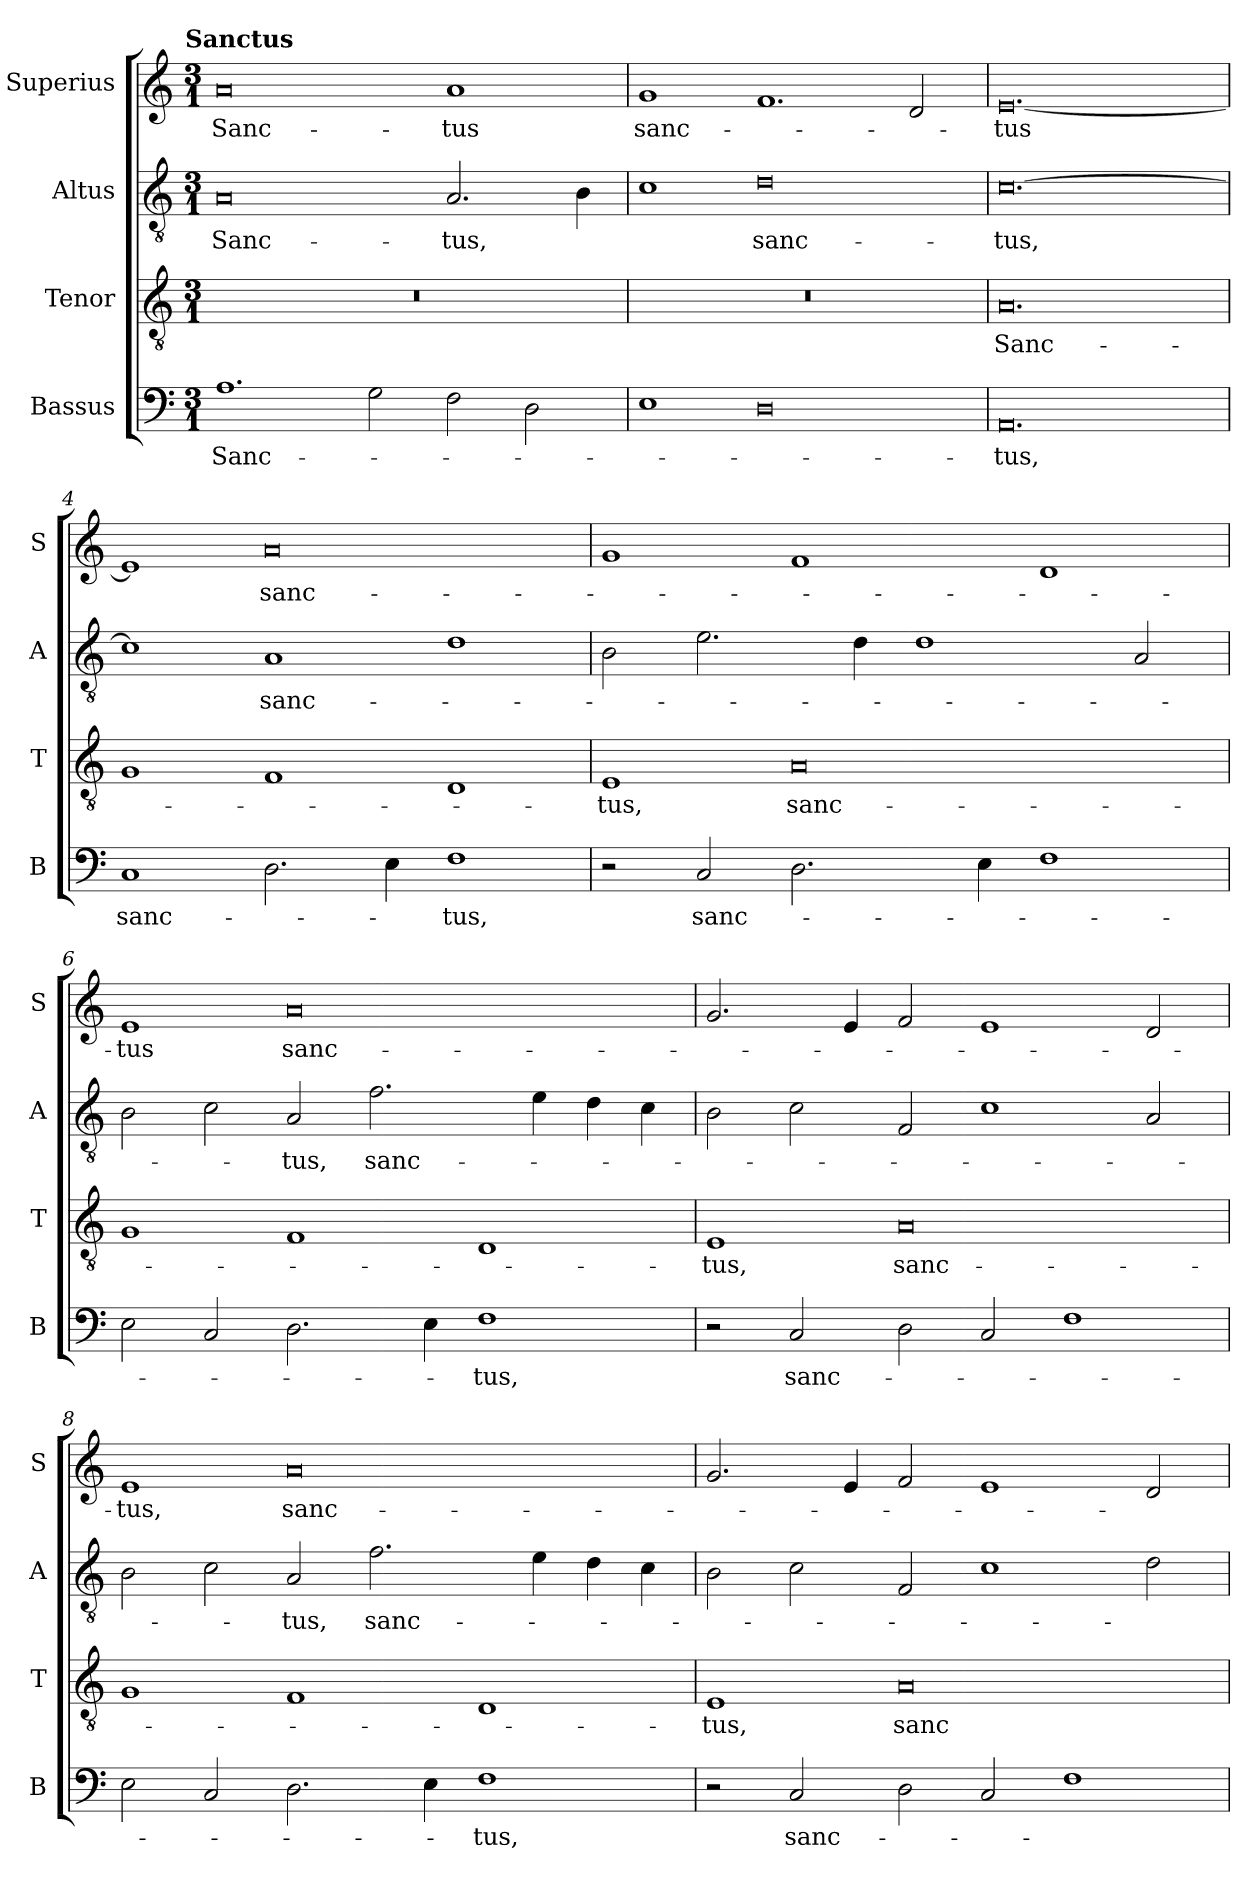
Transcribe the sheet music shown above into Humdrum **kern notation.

**kern	**text	**kern	**text	**kern	**text	**kern	**text
*part4	*part4	*part3	*part3	*part2	*part2	*part1	*part1
*staff4	*staff4	*staff3	*staff3	*staff2	*staff2	*staff1	*staff1
*I"Bassus	*	*I"Tenor	*	*I"Altus	*	*I"Superius	*
*I'B	*	*I'T	*	*I'A	*	*I'S	*
*clefF4	*	*clefGv2	*	*clefGv2	*	*clefG2	*
*k[]	*	*k[]	*	*k[]	*	*k[]	*
!!LO:TX:omd:t=Sanctus
*M3/1	*	*M3/1	*	*M3/1	*	*M3/1	*
=1	=1	=1	=1	=1	=1	=1	=1
1.A	Sanc-	0.r	.	0A	Sanc-	0a	Sanc-
2G\	.	.	.	.	.	.	.
2F\	.	.	.	2.A/	-tus,	1a	-tus
2D\	.	.	.	.	.	.	.
.	.	.	.	4B\	.	.	.
=2	=2	=2	=2	=2	=2	=2	=2
1E	.	0.r	.	1c	.	1g	sanc-
0D	.	.	.	0d	sanc-	1.f	.
.	.	.	.	.	.	2d/	.
=3	=3	=3	=3	=3	=3	=3	=3
0.AA	-tus,	0.A	Sanc-	[0.c	-tus,	[0.e	-tus
=4	=4	=4	=4	=4	=4	=4	=4
1C	sanc-	1G	.	1c]	.	1e]	.
2.D\	.	1F	.	1A	sanc-	0a	sanc-
4E\	.	.	.	.	.	.	.
1F	-tus,	1D	.	1d	.	.	.
=5	=5	=5	=5	=5	=5	=5	=5
2r	.	1E	-tus,	2B\	.	1g	.
2C/	sanc-	.	.	2.e\	.	.	.
2.D\	.	0A	sanc-	.	.	1f	.
.	.	.	.	4d\	.	.	.
.	.	.	.	1d	.	.	.
4E\	.	.	.	.	.	.	.
1F	.	.	.	.	.	1d	.
.	.	.	.	2A/	.	.	.
=6	=6	=6	=6	=6	=6	=6	=6
2E\	.	1G	.	2B\	.	1e	-tus
2C/	.	.	.	2c\	.	.	.
2.D\	.	1F	.	2A/	-tus,	0a	sanc-
.	.	.	.	2.f\	sanc-	.	.
4E\	.	.	.	.	.	.	.
1F	-tus,	1D	.	.	.	.	.
.	.	.	.	4e\	.	.	.
.	.	.	.	4d\	.	.	.
.	.	.	.	4c\	.	.	.
=7	=7	=7	=7	=7	=7	=7	=7
2r	.	1E	-tus,	2B\	.	2.g/	.
2C/	sanc-	.	.	2c\	.	.	.
.	.	.	.	.	.	4e/	.
2D\	.	0A	sanc-	2F/	.	2f/	.
2C/	.	.	.	1c	.	1e	.
1F	.	.	.	.	.	.	.
.	.	.	.	2A/	.	2d/	.
=8	=8	=8	=8	=8	=8	=8	=8
2E\	.	1G	.	2B\	.	1e	-tus,
2C/	.	.	.	2c\	.	.	.
2.D\	.	1F	.	2A/	-tus,	0a	sanc-
.	.	.	.	2.f\	sanc-	.	.
4E\	.	.	.	.	.	.	.
1F	-tus,	1D	.	.	.	.	.
.	.	.	.	4e\	.	.	.
.	.	.	.	4d\	.	.	.
.	.	.	.	4c\	.	.	.
=9	=9	=9	=9	=9	=9	=9	=9
2r	.	1E	-tus,	2B\	.	2.g/	.
2C/	sanc-	.	.	2c\	.	.	.
.	.	.	.	.	.	4e/	.
2D\	.	0A	sanc-	2F/	.	2f/	.
2C/	.	.	.	1c	.	1e	.
1F	.	.	.	.	.	.	.
.	.	.	.	2d\	.	2d/	.
=	=	=	=	=	=	=	=
*-	*-	*-	*-	*-	*-	*-	*-
